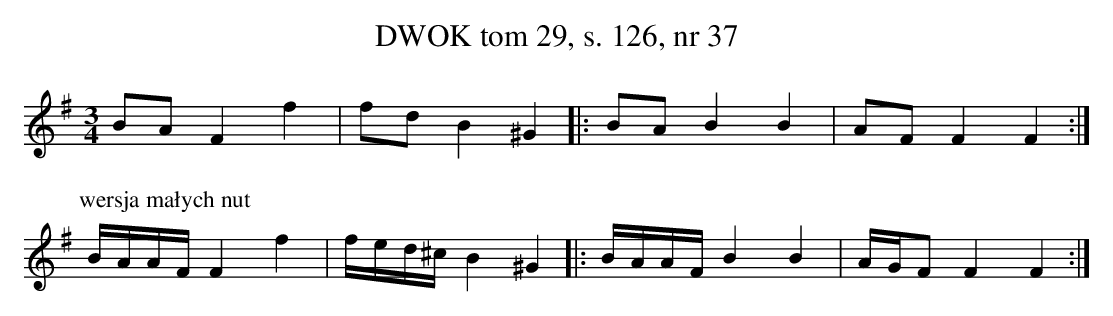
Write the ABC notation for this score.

X:1
T: DWOK tom 29, s. 126, nr 37
L:1/8
M:3/4
K:G
BAF2f2|fdB2^G2|:BAB2B2|AFF2F2:|
P:wersja małych nut
B/A/A/F/F2f2|f/e/d/^c/B2^G2|:B/A/A/F/B2B2|A/G/FF2F2:|
